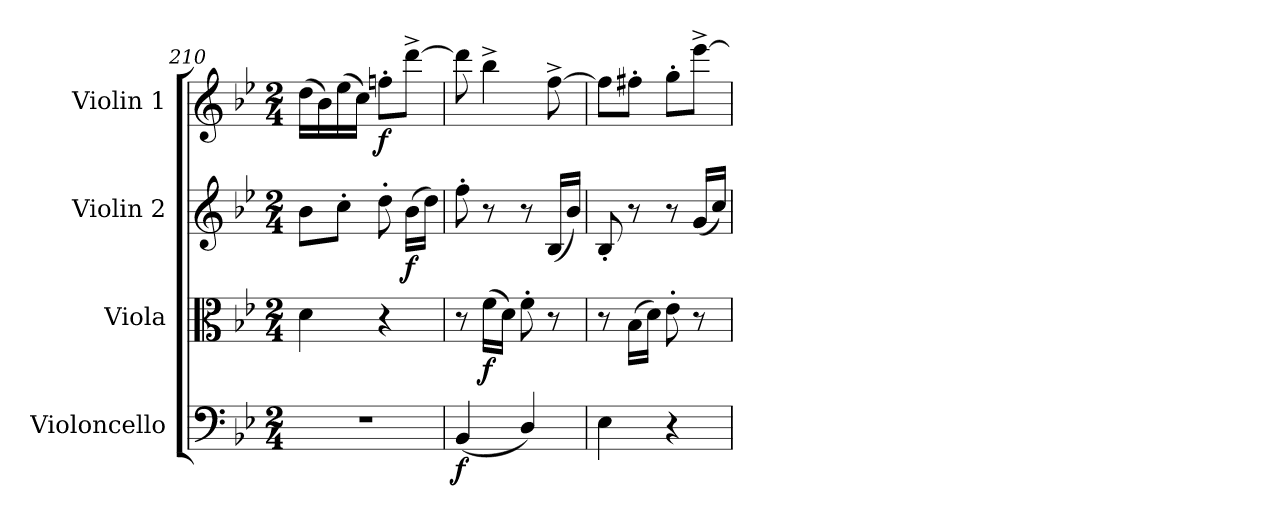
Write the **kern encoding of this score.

**kern	**dynam	**kern	**dynam	**kern	**dynam	**kern	**dynam
*part4	*part4	*part3	*part3	*part2	*part2	*part1	*part1
*staff4	*staff4	*staff3	*staff3	*staff2	*staff2	*staff1	*staff1
*I"Violoncello	*	*I"Viola	*	*I"Violin 2	*	*I"Violin 1	*
*I'Vc	*	*I'Vla	*	*I'Vln	*	*I'Vln	*
*clefF4	*	*clefC3	*	*clefG2	*	*clefG2	*
*k[b-e-]	*	*k[b-e-]	*	*k[b-e-]	*	*k[b-e-]	*
*M2/4	*	*M2/4	*	*M2/4	*	*M2/4	*
=210	=210	=210	=210	=210	=210	=210	=210
2r	.	4d\	.	8b-\L	.	(16dd\LL	.
.	.	.	.	.	.	16b-\)	.
.	.	.	.	8cc'\J	.	(16ee-\	.
.	.	.	.	.	.	16cc\JJ)	.
!	!	!	!	!	!	!	!LO:DY:b
.	.	4r	.	8dd'\	.	8ffn'\L	f
!	!	!	!	!	!LO:DY:b	!	!
.	.	.	.	(16b-\LL	f	[8ddd^\J	.
.	.	.	.	16dd\JJ)	.	.	.
=211	=211	=211	=211	=211	=211	=211	=211
!	!LO:DY:b	!	!	!	!	!	!
(<4BB-/	f	8r	.	8ff'\	.	8ddd\]	.
!	!	!	!LO:DY:b	!	!	!	!
.	.	(16f\LL	f	8r	.	4bb-^\	.
.	.	16d\JJ)	.	.	.	.	.
4D/)	.	8f'\	.	8r	.	.	.
.	.	8r	.	(16B-/LL	.	[8ff^\	.
.	.	.	.	16b-/JJ)	.	.	.
=212	=212	=212	=212	=212	=212	=212	=212
4E-\	.	8r	.	8B-'/	.	8ff\L]	.
.	.	(16B-\LL	.	8r	.	8ff#X'\J	.
.	.	16d\JJ)	.	.	.	.	.
4r	.	8e-'\	.	8r	.	8gg'\L	.
.	.	8r	.	(16g/LL	.	[8eee-^\J	.
.	.	.	.	16cc/JJ)	.	.	.
=	=	=	=	=	=	=	=
*-	*-	*-	*-	*-	*-	*-	*-
